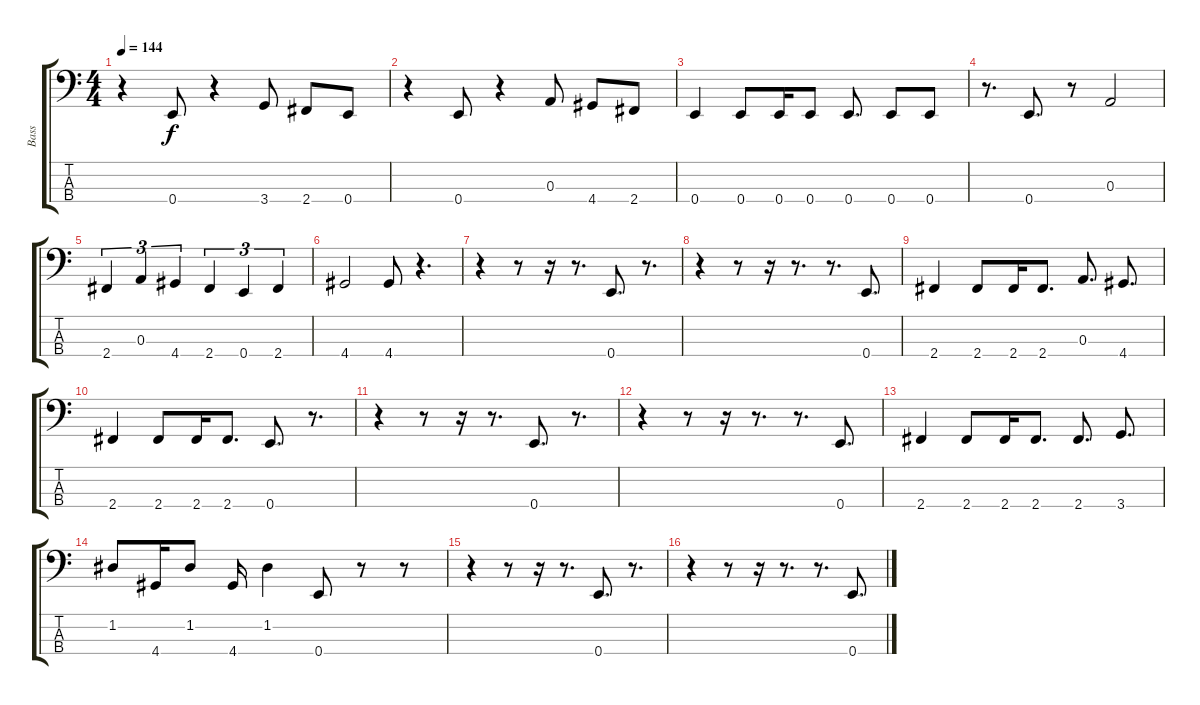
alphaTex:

\track ("Bass" "Bass") {instrument electricbasspick}
\staff {score tabs}
\tuning (G2 D2 A1 E1) {hide}
\ts (4 4)
\tempo 144
\clef f4
\ks c
r.4{dy f} 0.4.8 r.4 3.4.8 2.4.8 0.4.8 |
r.4 0.4.8 r.4 0.3.8 4.4.8 2.4.8 |
0.4.4 0.4.8 0.4.16 0.4.8 0.4.8{d} 0.4.8 0.4.8 |
r.8{d} 0.4.8{d} r.8 0.3.2 |
2.4.4{tu (3 2)} 0.3.4{tu (3 2)} 4.4.4{tu (3 2)} 2.4.4{tu (3 2)} 0.4.4{tu (3 2)} 2.4.4{tu (3 2)} |
4.4.2 4.4.8 r.4{d} |
r.4 r.8 r.16 r.8{d} 0.4.8{d} r.8{d} |
r.4 r.8 r.16 r.8{d} r.8{d} 0.4.8{d} |
2.4.4 2.4.8 2.4.16 2.4.8{d} 0.3.8{d} 4.4.8{d} |
2.4.4 2.4.8 2.4.16 2.4.8{d} 0.4.8{d} r.8{d} |
r.4 r.8 r.16 r.8{d} 0.4.8{d} r.8{d} |
r.4 r.8 r.16 r.8{d} r.8{d} 0.4.8{d} |
2.4.4 2.4.8 2.4.16 2.4.8{d} 2.4.8{d} 3.4.8{d} |
1.2.8 4.4.16 1.2.8 4.4.16 1.2.4 0.4.8 r.8 r.8 |
r.4 r.8 r.16 r.8{d} 0.4.8{d} r.8{d} |
r.4 r.8 r.16 r.8{d} r.8{d} 0.4.8{d}
